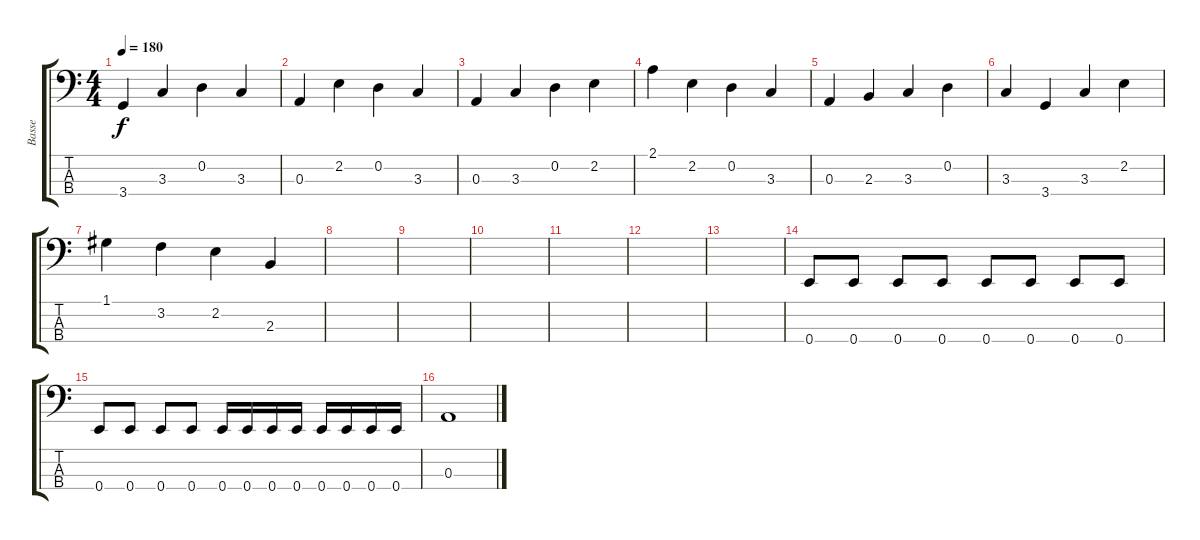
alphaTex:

\track ("Basse" "Basse") {instrument electricbassfinger}
\staff {score tabs}
\tuning (G2 D2 A1 E1) {hide}
\ts (4 4)
\tempo 180
\clef f4
\ks c
3.4.4{dy f} 3.3.4 0.2.4 3.3.4 |
0.3.4 2.2.4 0.2.4 3.3.4 |
0.3.4 3.3.4 0.2.4 2.2.4 |
2.1.4 2.2.4 0.2.4 3.3.4 |
0.3.4 2.3.4 3.3.4 0.2.4 |
3.3.4 3.4.4 3.3.4 2.2.4 |
1.1.4 3.2.4 2.2.4 2.3.4 |
|
|
|
|
|
|
0.4.8{volume 16} 0.4.8 0.4.8 0.4.8 0.4.8 0.4.8 0.4.8 0.4.8 |
0.4.8 0.4.8 0.4.8 0.4.8 0.4.16 0.4.16 0.4.16 0.4.16 0.4.16 0.4.16 0.4.16 0.4.16 |
0.3.1
